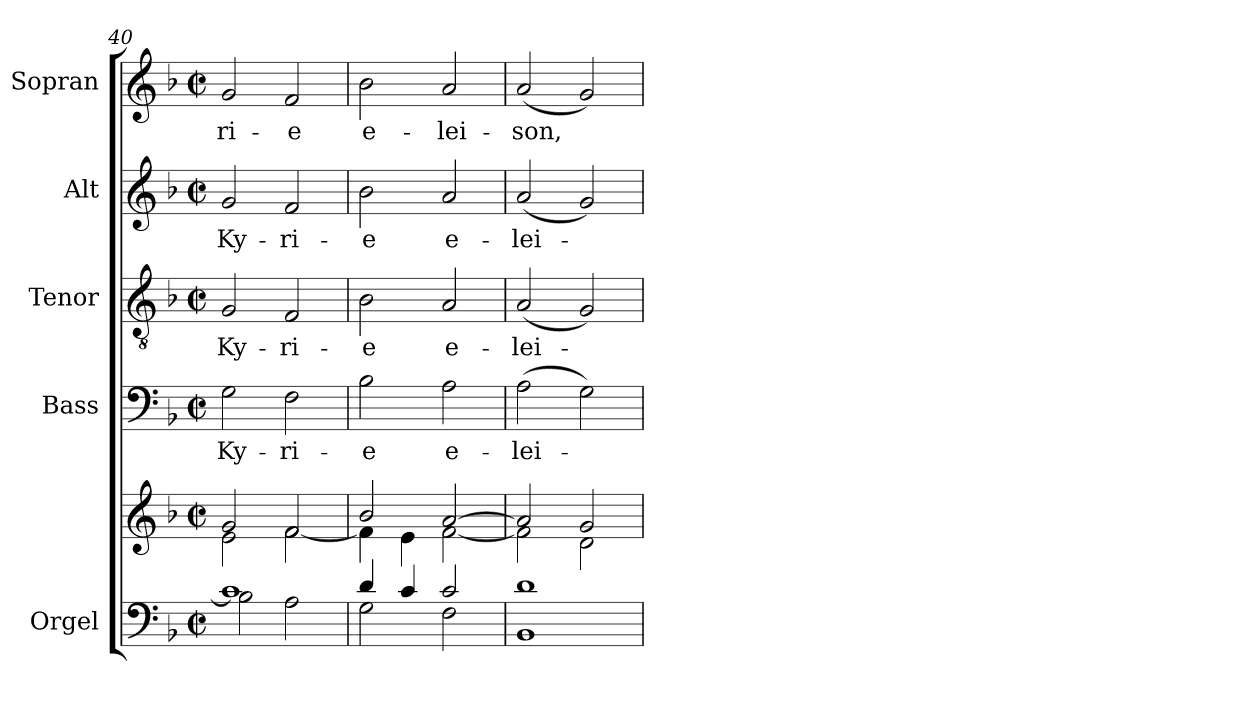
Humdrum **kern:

**kern	**kern	**kern	**text	**kern	**text	**kern	**text	**kern	**text
*part5	*part5	*part4	*part4	*part3	*part3	*part2	*part2	*part1	*part1
*staff6	*staff5	*staff4	*staff4	*staff3	*staff3	*staff2	*staff2	*staff1	*staff1
*I"Orgel	*	*I"Bass	*	*I"Tenor	*	*I"Alt	*	*I"Sopran	*
*I'Org.	*	*I'B.	*	*I'T.	*	*I'A.	*	*I'S.	*
*clefF4	*clefG2	*clefF4	*	*clefGv2	*	*clefG2	*	*clefG2	*
*k[b-]	*k[b-]	*k[b-]	*	*k[b-]	*	*k[b-]	*	*k[b-]	*
*F:	*F:	*F:	*	*F:	*	*F:	*	*F:	*
*M2/2	*M2/2	*M2/2	*	*M2/2	*	*M2/2	*	*M2/2	*
*met(c|)	*met(c|)	*met(c|)	*	*met(c|)	*	*met(c|)	*	*met(c|)	*
=40	=40	=40	=40	=40	=40	=40	=40	=40	=40
*^	*^	*	*	*	*	*	*	*	*
!	!	!	!	!	!LO:LY:b	!	!LO:LY:b	!	!LO:LY:b	!	!LO:LY:b
1c]	2B-\	2g/	2e\	2G\	Ky-	2G/	Ky-	2g/	Ky-	2g/	-ri-
!	!	!	!	!	!LO:LY:b	!	!LO:LY:b	!	!LO:LY:b	!	!LO:LY:b
.	2A\	2f/	[<2f\	2F\	-ri-	2F/	-ri-	2f/	-ri-	2f/	-e
=41	=41	=41	=41	=41	=41	=41	=41	=41	=41	=41	=41
!	!	!	!	!	!LO:LY:b	!	!LO:LY:b	!	!LO:LY:b	!	!LO:LY:b
4d/	2G\	2b-/	4f\]	2B-\	-e	2B-\	-e	2b-\	-e	2b-\	e-
4c/	.	.	4e\	.	.	.	.	.	.	.	.
!	!	!	!	!	!LO:LY:b	!	!LO:LY:b	!	!LO:LY:b	!	!LO:LY:b
2c/	2F\	[>2a/	[<2f\	2A\	e-	2A/	e-	2a/	e-	2a/	-lei-
=42	=42	=42	=42	=42	=42	=42	=42	=42	=42	=42	=42
!	!	!	!	!	!LO:LY:b	!	!LO:LY:b	!	!LO:LY:b	!	!LO:LY:b
1d	1BB-	2a/]	2f\]	(>2A\	-lei-	(<2A/	-lei-	(<2a/	-lei-	(<2a/	-son,
.	.	2g/	2d\	2G\)	.	2G/)	.	2g/)	.	2g/)	.
*v	*v	*	*	*	*	*	*	*	*	*	*
*	*v	*v	*	*	*	*	*	*	*	*
=	=	=	=	=	=	=	=	=	=
*-	*-	*-	*-	*-	*-	*-	*-	*-	*-
